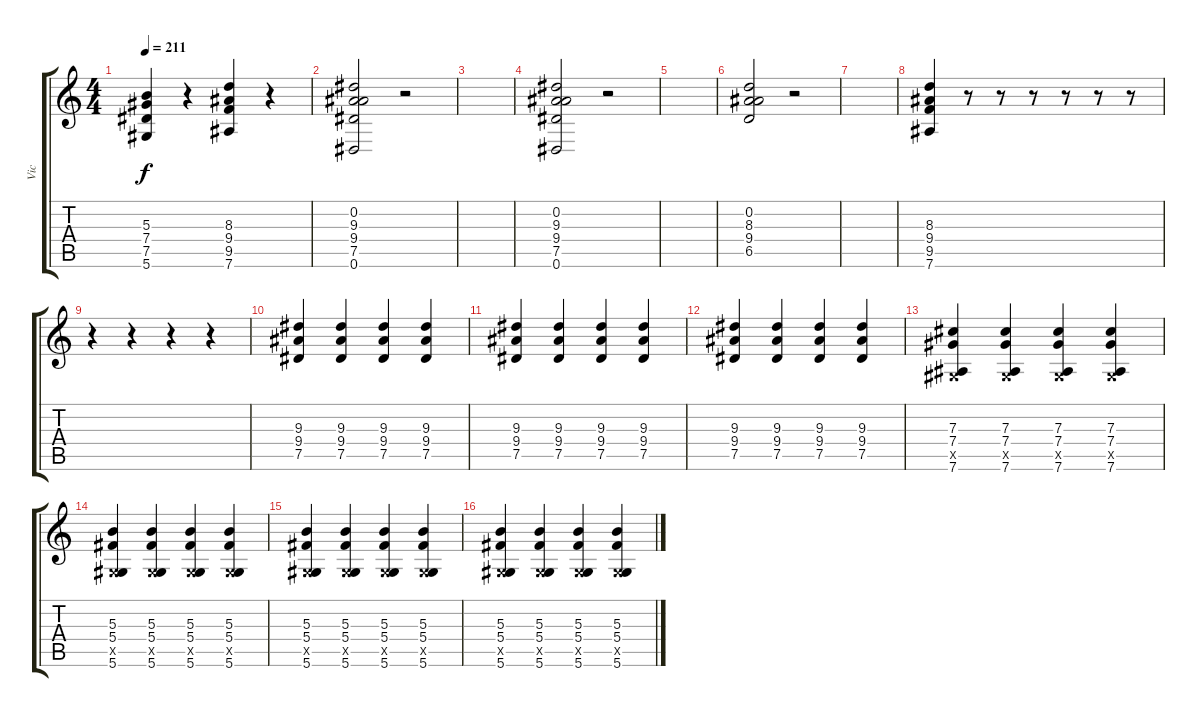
\track ("Vic " "Vic ") {instrument distortionguitar}
\staff {score tabs}
\tuning (Eb4 Bb3 Gb3 Db3 Ab2 Eb2) {hide}
\ts (4 4)
\tempo 211
\clef g2
\ks c
(5.3 7.4 7.5 5.6).4{dy f} r.4 (8.3 9.4 9.5 7.6).4 r.4 |
(0.2 9.3 9.4 7.5 0.6).2 r.2 |
|
(0.2 9.3 9.4 7.5 0.6).2 r.2 |
|
(0.2 8.3 9.4 6.5).2 r.2 |
|
(8.3 9.4 9.5 7.6).4 r.8 r.8 r.8 r.8 r.8 r.8 |
r.4 r.4 r.4 r.4 |
(9.3 9.4 7.5).4 (9.3 9.4 7.5).4 (9.3 9.4 7.5).4 (9.3 9.4 7.5).4 |
(9.3 9.4 7.5).4 (9.3 9.4 7.5).4 (9.3 9.4 7.5).4 (9.3 9.4 7.5).4 |
(9.3 9.4 7.5).4 (9.3 9.4 7.5).4 (9.3 9.4 7.5).4 (9.3 9.4 7.5).4 |
(7.3 7.4 0.5{x} 7.6).4 (7.3 7.4 0.5{x} 7.6).4 (7.3 7.4 0.5{x} 7.6).4 (7.3 7.4 0.5{x} 7.6).4 |
(5.3 5.4 0.5{x} 5.6).4 (5.3 5.4 0.5{x} 5.6).4 (5.3 5.4 0.5{x} 5.6).4 (5.3 5.4 0.5{x} 5.6).4 |
(5.3 5.4 0.5{x} 5.6).4 (5.3 5.4 0.5{x} 5.6).4 (5.3 5.4 0.5{x} 5.6).4 (5.3 5.4 0.5{x} 5.6).4 |
(5.3 5.4 0.5{x} 5.6).4 (5.3 5.4 0.5{x} 5.6).4 (5.3 5.4 0.5{x} 5.6).4 (5.3 5.4 0.5{x} 5.6).4
